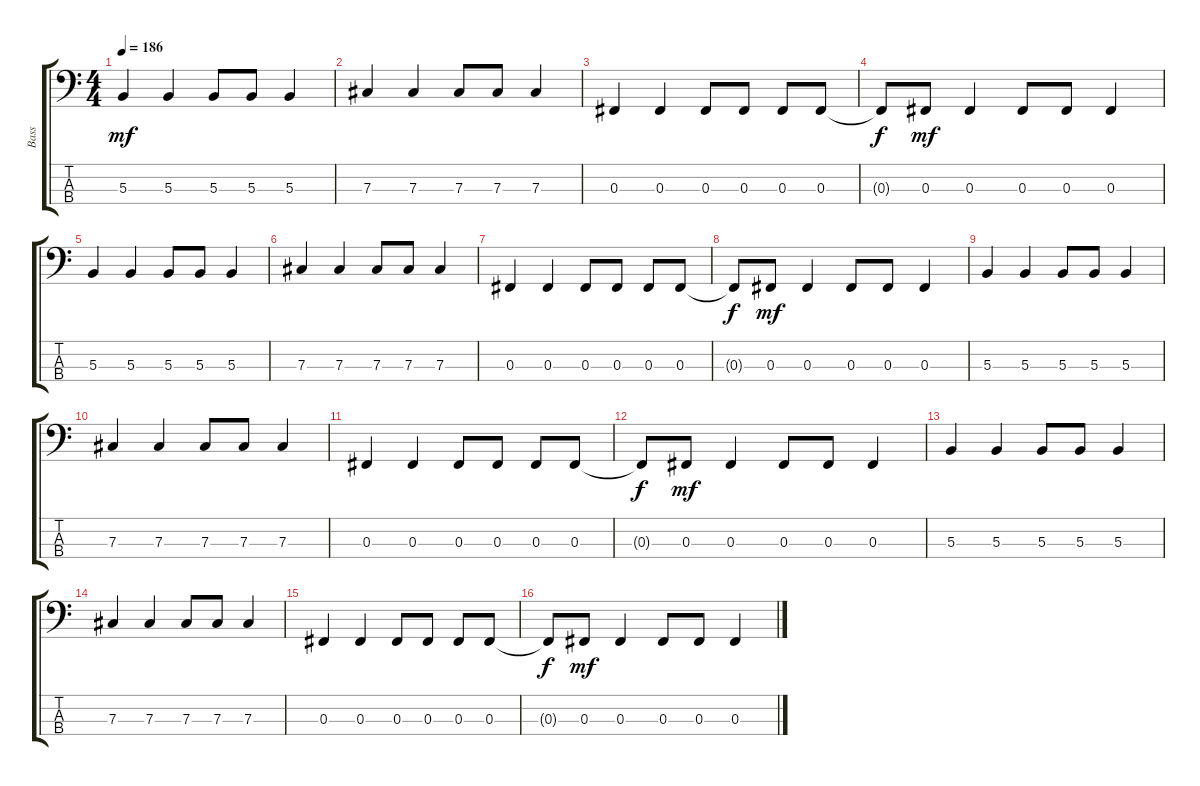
\track ("Bass" "Bass") {instrument electricbasspick}
\staff {score tabs}
\tuning (E2 B1 Gb1 B0) {hide}
\ts (4 4)
\tempo 186
\clef f4
\ks c
5.3.4{dy mf} 5.3.4 5.3.8 5.3.8 5.3.4 |
7.3.4 7.3.4 7.3.8 7.3.8 7.3.4 |
0.3.4 0.3.4 0.3.8 0.3.8 0.3.8 0.3.8 |
0.3{t}.8{dy f} 0.3.8{dy mf} 0.3.4 0.3.8 0.3.8 0.3.4 |
5.3.4 5.3.4 5.3.8 5.3.8 5.3.4 |
7.3.4 7.3.4 7.3.8 7.3.8 7.3.4 |
0.3.4 0.3.4 0.3.8 0.3.8 0.3.8 0.3.8 |
0.3{t}.8{dy f} 0.3.8{dy mf} 0.3.4 0.3.8 0.3.8 0.3.4 |
5.3.4 5.3.4 5.3.8 5.3.8 5.3.4 |
7.3.4 7.3.4 7.3.8 7.3.8 7.3.4 |
0.3.4 0.3.4 0.3.8 0.3.8 0.3.8 0.3.8 |
0.3{t}.8{dy f} 0.3.8{dy mf} 0.3.4 0.3.8 0.3.8 0.3.4 |
5.3.4 5.3.4 5.3.8 5.3.8 5.3.4 |
7.3.4 7.3.4 7.3.8 7.3.8 7.3.4 |
0.3.4 0.3.4 0.3.8 0.3.8 0.3.8 0.3.8 |
0.3{t}.8{dy f} 0.3.8{dy mf} 0.3.4 0.3.8 0.3.8 0.3.4
